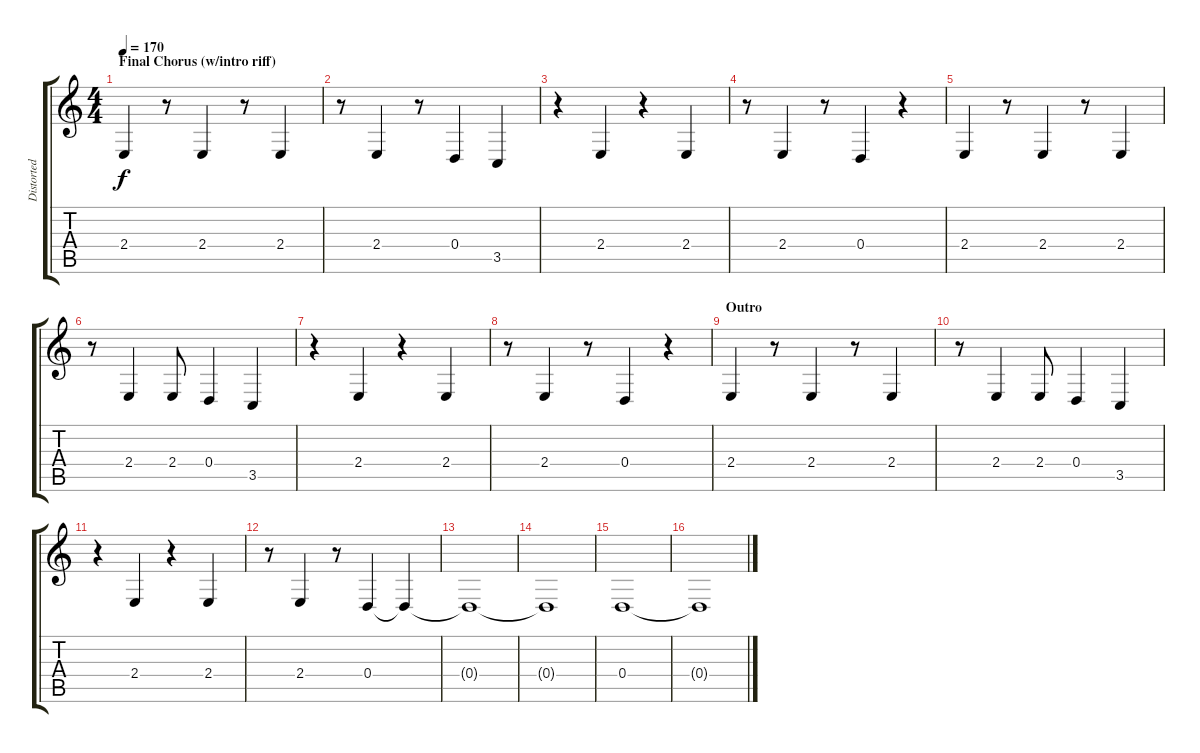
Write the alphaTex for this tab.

\track ("Distorted Vocals (Raargh!!!)" "Distorted ") {instrument gunshot}
\staff {score tabs}
\tuning (E4 B3 G3 D3 A2 D2) {hide}
\ts (4 4)
\section ("" "Final Chorus (w/intro riff)")
\tempo 170
\clef g2
\ks c
2.4.4{dy f} r.8 2.4.4 r.8 2.4.4 |
r.8 2.4.4 r.8 0.4.4 3.5.4 |
r.4 2.4.4 r.4 2.4.4 |
r.8 2.4.4 r.8 0.4.4 r.4 |
2.4.4 r.8 2.4.4 r.8 2.4.4 |
r.8 2.4.4 2.4.8 0.4.4 3.5.4 |
r.4 2.4.4 r.4 2.4.4 |
r.8 2.4.4 r.8 0.4.4 r.4 |
\section ("" "Outro")
2.4.4 r.8 2.4.4 r.8 2.4.4 |
r.8 2.4.4 2.4.8 0.4.4 3.5.4 |
r.4 2.4.4 r.4 2.4.4 |
r.8 2.4.4 r.8 0.4.4 0.4{t}.4 |
0.4{t}.1 |
0.4{t}.1 |
0.4.1 |
0.4{t}.1
